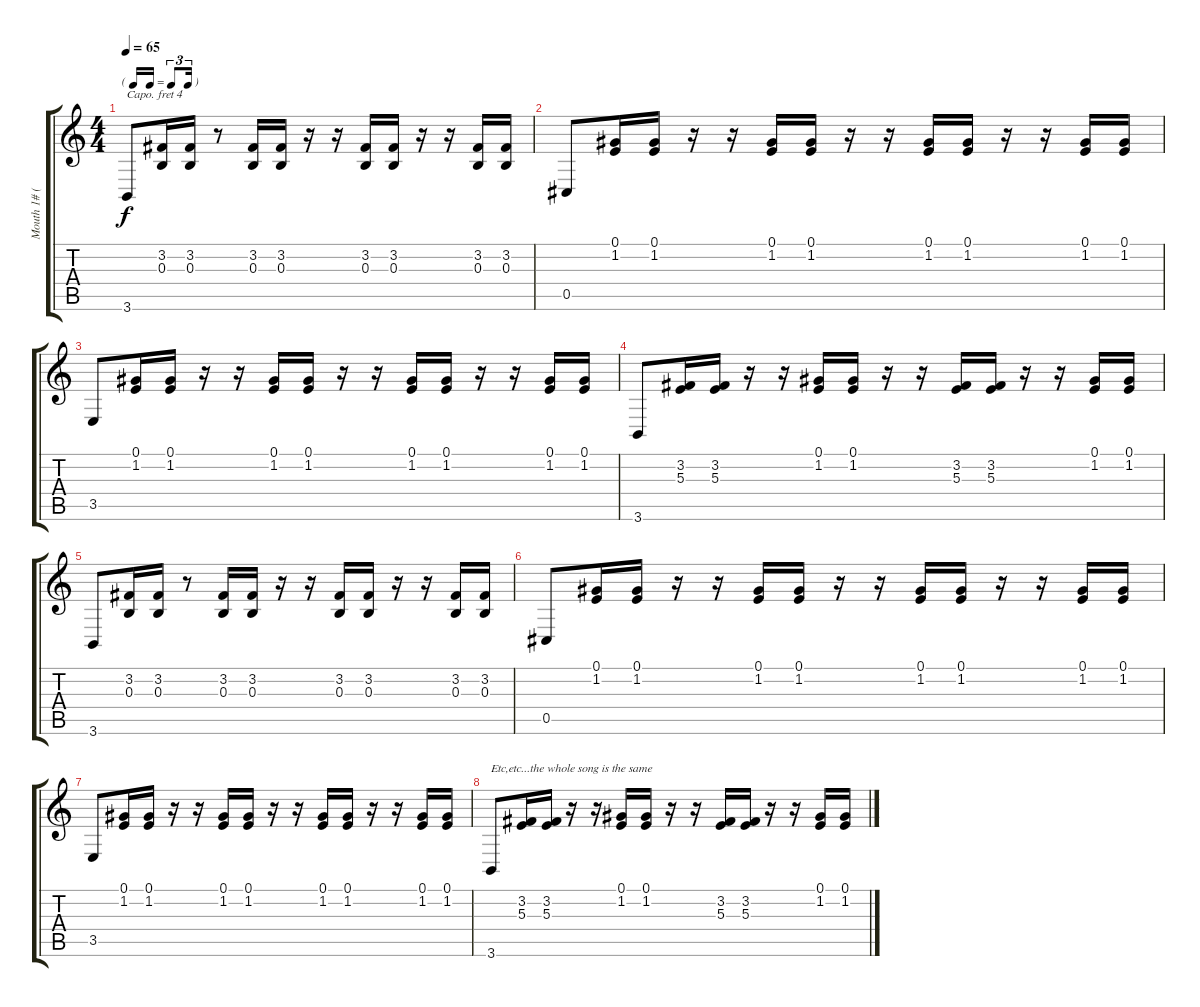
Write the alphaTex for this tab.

\track ("Mouth 1# (guitar)" "Mouth 1# (") {instrument lead3calliope}
\staff {score tabs}
\capo 4
\tuning (E4 B3 G3 D3 A2 E2) {hide}
\ts (4 4)
\tf triplet16th
\tempo 65
\clef g2
\ks c
3.6.8{dy f} (3.2 0.3).16 (3.2 0.3).16 r.8 (3.2 0.3).16 (3.2 0.3).16 r.16 r.16 (3.2 0.3).16 (3.2 0.3).16 r.16 r.16 (3.2 0.3).16 (3.2 0.3).16 |
0.5.8 (0.1 1.2).16 (0.1 1.2).16 r.16 r.16 (0.1 1.2).16 (0.1 1.2).16 r.16 r.16 (0.1 1.2).16 (0.1 1.2).16 r.16 r.16 (0.1 1.2).16 (0.1 1.2).16 |
3.5.8 (0.1 1.2).16 (0.1 1.2).16 r.16 r.16 (0.1 1.2).16 (0.1 1.2).16 r.16 r.16 (0.1 1.2).16 (0.1 1.2).16 r.16 r.16 (0.1 1.2).16 (0.1 1.2).16 |
3.6.8 (3.2 5.3).16 (3.2 5.3).16 r.16 r.16 (0.1 1.2).16 (0.1 1.2).16 r.16 r.16 (3.2 5.3).16 (3.2 5.3).16 r.16 r.16 (0.1 1.2).16 (0.1 1.2).16 |
3.6.8 (3.2 0.3).16 (3.2 0.3).16 r.8 (3.2 0.3).16 (3.2 0.3).16 r.16 r.16 (3.2 0.3).16 (3.2 0.3).16 r.16 r.16 (3.2 0.3).16 (3.2 0.3).16 |
0.5.8 (0.1 1.2).16 (0.1 1.2).16 r.16 r.16 (0.1 1.2).16 (0.1 1.2).16 r.16 r.16 (0.1 1.2).16 (0.1 1.2).16 r.16 r.16 (0.1 1.2).16 (0.1 1.2).16 |
3.5.8 (0.1 1.2).16 (0.1 1.2).16 r.16 r.16 (0.1 1.2).16 (0.1 1.2).16 r.16 r.16 (0.1 1.2).16 (0.1 1.2).16 r.16 r.16 (0.1 1.2).16 (0.1 1.2).16 |
3.6.8{txt "Etc,etc...the whole song is the same "} (3.2 5.3).16 (3.2 5.3).16 r.16 r.16 (0.1 1.2).16 (0.1 1.2).16 r.16 r.16 (3.2 5.3).16 (3.2 5.3).16 r.16 r.16 (0.1 1.2).16 (0.1 1.2).16
